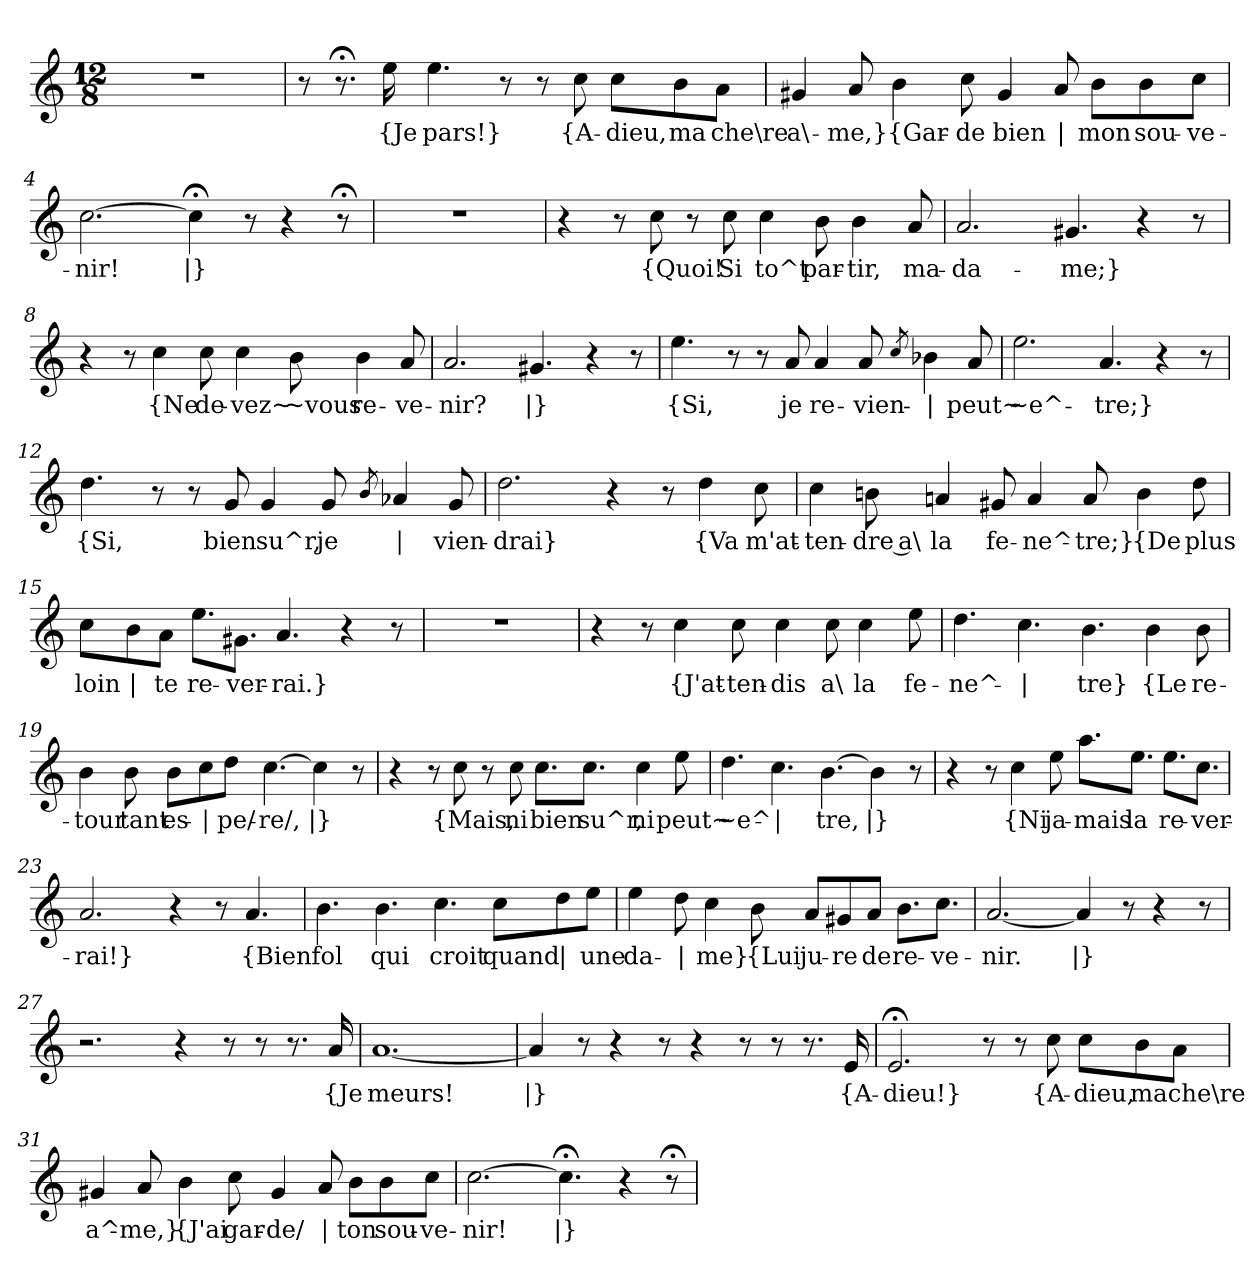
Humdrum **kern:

**kern	**text
*part1	*part1
*staff1	*staff1
*clefG2	*
*k[]	*
*M12/8	*
=1	=1
1.r	.
=2	=2
8r	.
8.r;<	.
!	!LO:LY:b
16ee\	{Je
!	!LO:LY:b
4.ee\	pars!}
8r	.
8r	.
!	!LO:LY:b
8cc\	{A-
!	!LO:LY:b
8cc\L	-dieu,
!	!LO:LY:b
8b\	ma
!	!LO:LY:b
8a\J	che\re
=3	=3
!	!LO:LY:b
4g#X/	a\-
!	!LO:LY:b
8a/	-me,}
!	!LO:LY:b
4b\	{Gar-
!	!LO:LY:b
8cc\	-de
!	!LO:LY:b
4g#/	bien
!	!LO:LY:b
8a/	|
!	!LO:LY:b
8b\L	mon
!	!LO:LY:b
8b\	sou-
!	!LO:LY:b
8cc\J	-ve-
!!LO:LB:g=z
=4	=4
!	!LO:LY:b
[2.cc\	-nir!
!	!LO:LY:b
4cc;<\]	|}
8r	.
4r	.
8r;<	.
=5	=5
1.r	.
=6	=6
4r	.
8r	.
!	!LO:LY:b
8cc\	{Quoi!
8r	.
!	!LO:LY:b
8cc\	Si
!	!LO:LY:b
4cc\	to^t
!	!LO:LY:b
8b\	par-
!	!LO:LY:b
4b\	-tir,
!	!LO:LY:b
8a/	ma-
=7	=7
!	!LO:LY:b
2.a/	-da-
!	!LO:LY:b
4.g#X/	-me;}
4r	.
8r	.
=8	=8
4r	.
8r	.
!	!LO:LY:b
4cc\	{Ne
!	!LO:LY:b
8cc\	de-
!	!LO:LY:b
4cc\	-vez~
!	!LO:LY:b
8b\	~vous
!	!LO:LY:b
4b\	re-
!	!LO:LY:b
8a/	-ve-
!!LO:LB:g=z
=9	=9
!	!LO:LY:b
2.a/	-nir?
!	!LO:LY:b
4.g#X/	|}
4r	.
8r	.
=10	=10
!	!LO:LY:b
4.ee\	{Si,
8r	.
8r	.
!	!LO:LY:b
8a/	je
!	!LO:LY:b
4a/	re-
!	!LO:LY:b
8a/	-vien-
8qcc/	.
!	!LO:LY:b
4b-X\	|
!	!LO:LY:b
8a/	peut~
=11	=11
!	!LO:LY:b
2.ee\	~e^-
!	!LO:LY:b
4.a/	-tre;}
4r	.
8r	.
=12	=12
!	!LO:LY:b
4.dd\	{Si,
8r	.
8r	.
!	!LO:LY:b
8g/	bien
!	!LO:LY:b
4g/	su^r,
!	!LO:LY:b
8g/	je
8qb/	.
!	!LO:LY:b
4a-X/	|
!	!LO:LY:b
8g/	-vien-
!!LO:LB:g=z
=13	=13
!	!LO:LY:b
2.dd\	-drai}
4r	.
8r	.
!	!LO:LY:b
4dd\	{Va
!	!LO:LY:b
8cc\	m'at-
=14	=14
!	!LO:LY:b
4cc\	-ten-
!	!LO:LY:b
8bn\	-dre a\
!	!LO:LY:b
4an/	la
!	!LO:LY:b
8g#X/	fe-
!	!LO:LY:b
4a/	-ne^-
!	!LO:LY:b
8a/	-tre;}
!	!LO:LY:b
4b\	{De
!	!LO:LY:b
8dd\	plus
=15	=15
!	!LO:LY:b
8cc\L	loin
!	!LO:LY:b
8b\	|
!	!LO:LY:b
8a\J	te
!	!LO:LY:b
8.ee\L	re-
!	!LO:LY:b
8.g#X\J	-ver-
!	!LO:LY:b
4.a/	-rai.}
4r	.
8r	.
=16	=16
1.r	.
!!LO:LB:g=z
=17	=17
4r	.
8r	.
!	!LO:LY:b
4cc\	{J'at-
!	!LO:LY:b
8cc\	-ten-
!	!LO:LY:b
4cc\	-dis
!	!LO:LY:b
8cc\	a\
!	!LO:LY:b
4cc\	la
!	!LO:LY:b
8ee\	fe-
=18	=18
!	!LO:LY:b
4.dd\	-ne^-
!	!LO:LY:b
4.cc\	|
!	!LO:LY:b
4.b\	-tre}
!	!LO:LY:b
4b\	{Le
!	!LO:LY:b
8b\	re-
=19	=19
!	!LO:LY:b
4b\	-tour
!	!LO:LY:b
8b\	tant
!	!LO:LY:b
8b\L	es-
!	!LO:LY:b
8cc\	|
!	!LO:LY:b
8dd\J	-pe/-
!	!LO:LY:b
[4.cc\	-re/,
!	!LO:LY:b
4cc\]	|}
8r	.
!!LO:LB:g=z
=20	=20
4r	.
8r	.
!	!LO:LY:b
8cc\	{Mais,
8r	.
!	!LO:LY:b
8cc\	ni
!	!LO:LY:b
8.cc\L	bien
!	!LO:LY:b
8.cc\J	su^r,
!	!LO:LY:b
4cc\	ni
!	!LO:LY:b
8ee\	peut~
=21	=21
!	!LO:LY:b
4.dd\	~e^-
!	!LO:LY:b
4.cc\	|
!	!LO:LY:b
[4.b\	-tre,
!	!LO:LY:b
4b\]	|}
8r	.
=22	=22
4r	.
8r	.
!	!LO:LY:b
4cc\	{Ni
!	!LO:LY:b
8ee\	ja-
!	!LO:LY:b
8.aa\L	-mais
!	!LO:LY:b
8.ee\J	la
!	!LO:LY:b
8.ee\L	re-
!	!LO:LY:b
8.cc\J	-ver-
=23	=23
!	!LO:LY:b
2.a/	-rai!}
4r	.
8r	.
!	!LO:LY:b
4.a/	{Bien
!!LO:LB:g=z
=24	=24
!	!LO:LY:b
4.b\	fol
!	!LO:LY:b
4.b\	qui
!	!LO:LY:b
4.cc\	croit
!	!LO:LY:b
8cc\L	quand
!	!LO:LY:b
8dd\	|
!	!LO:LY:b
8ee\J	une
=25	=25
!	!LO:LY:b
4ee\	da-
!	!LO:LY:b
8dd\	|
!	!LO:LY:b
4cc\	-me}
!	!LO:LY:b
8b\	{Lui
!	!LO:LY:b
8a/L	ju-
!	!LO:LY:b
8g#X/	-re
!	!LO:LY:b
8a/J	de
!	!LO:LY:b
8.b\L	re-
!	!LO:LY:b
8.cc\J	-ve-
=26	=26
!	!LO:LY:b
[2.a/	-nir.
!	!LO:LY:b
4a/]	|}
8r	.
4r	.
8r	.
=27	=27
2.r	.
4r	.
8r	.
8r	.
8.r	.
!	!LO:LY:b
16a/	{Je
=28	=28
!	!LO:LY:b
[1.a	meurs!
!!LO:LB:g=z
=29	=29
!	!LO:LY:b
4a/]	|}
8r	.
4r	.
8r	.
4r	.
8r	.
8r	.
8.r	.
!	!LO:LY:b
16e/	{A-
=30	=30
!	!LO:LY:b
2.e;</	dieu!}
8r	.
8r	.
!	!LO:LY:b
8cc\	{A-
!	!LO:LY:b
8cc\L	-dieu,
!	!LO:LY:b
8b\	ma
!	!LO:LY:b
8a\J	che\re
=31	=31
!	!LO:LY:b
4g#X/	a^-
!	!LO:LY:b
8a/	-me,}
!	!LO:LY:b
4b\	{J'ai
!	!LO:LY:b
8cc\	gar-
!	!LO:LY:b
4g#/	-de/
!	!LO:LY:b
8a/	|
!	!LO:LY:b
8b\L	ton
!	!LO:LY:b
8b\	sou-
!	!LO:LY:b
8cc\J	-ve-
!!LO:LB:g=z
=32	=32
!	!LO:LY:b
[2.cc\	-nir!
!	!LO:LY:b
4.cc;<\]	|}
4r	.
8r;<	.
=	=
*-	*-
